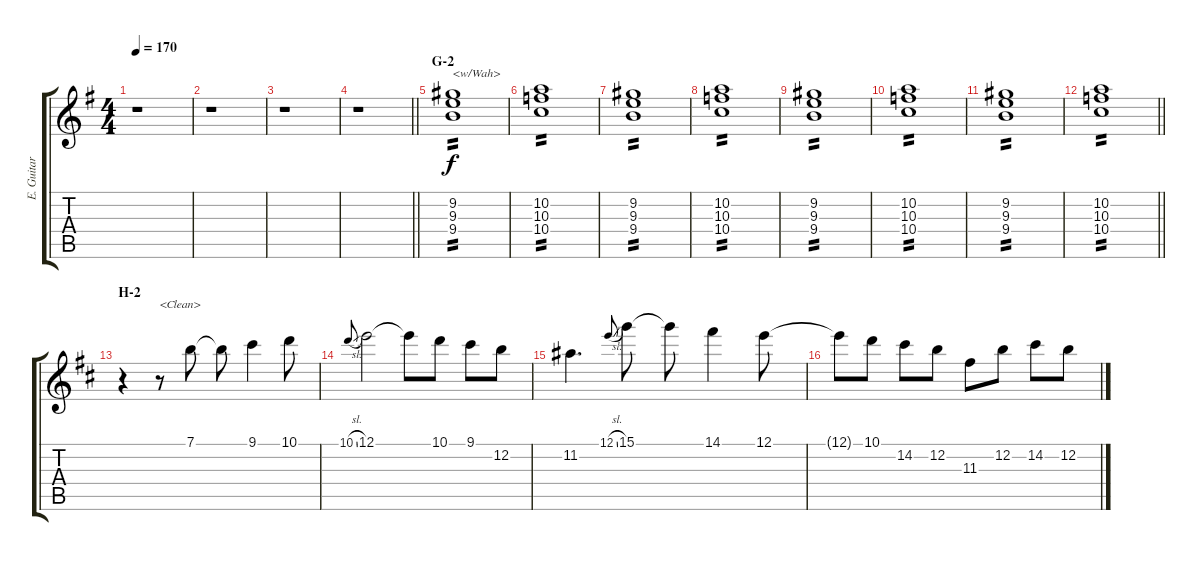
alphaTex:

\track ("E. Guitar III" "E. Guitar ") {instrument overdrivenguitar}
\staff {score tabs}
\tuning (E4 B3 G3 D3 A2 E2) {hide}
\ts (4 4)
\tempo 170
\clef g2
\ks g
r.1{dy f} |
r.1 |
r.1 |
\barLineRight lightlight
r.1 |
\section ("" "G-2")
(9.2 9.3 9.4).1{txt "<w/Wah>" tp 2} |
(10.2 10.3 10.4).1{tp 2} |
(9.2 9.3 9.4).1{tp 2} |
(10.2 10.3 10.4).1{tp 2} |
(9.2 9.3 9.4).1{tp 2} |
(10.2 10.3 10.4).1{tp 2} |
(9.2 9.3 9.4).1{tp 2} |
\barLineRight lightlight
(10.2 10.3 10.4).1{tp 2} |
\section ("" "H-2")
\ks d
r.4 r.8{txt "<Clean>" instrument electricguitarjazz} 7.1.8 7.1{t}.8 9.1.4 10.1.8 |
10.1{sl}.8{gr onbeat} 12.1.2 12.1{t}.8 10.1.8 9.1.8 12.2.8 |
11.2.4{d} 12.1{sl}.8{gr onbeat} 15.1.8 15.1{t}.8 14.1.4 12.1.8 |
12.1{t}.8 10.1.8 14.2.8 12.2.8 11.3.8 12.2.8 14.2.8 12.2.8
